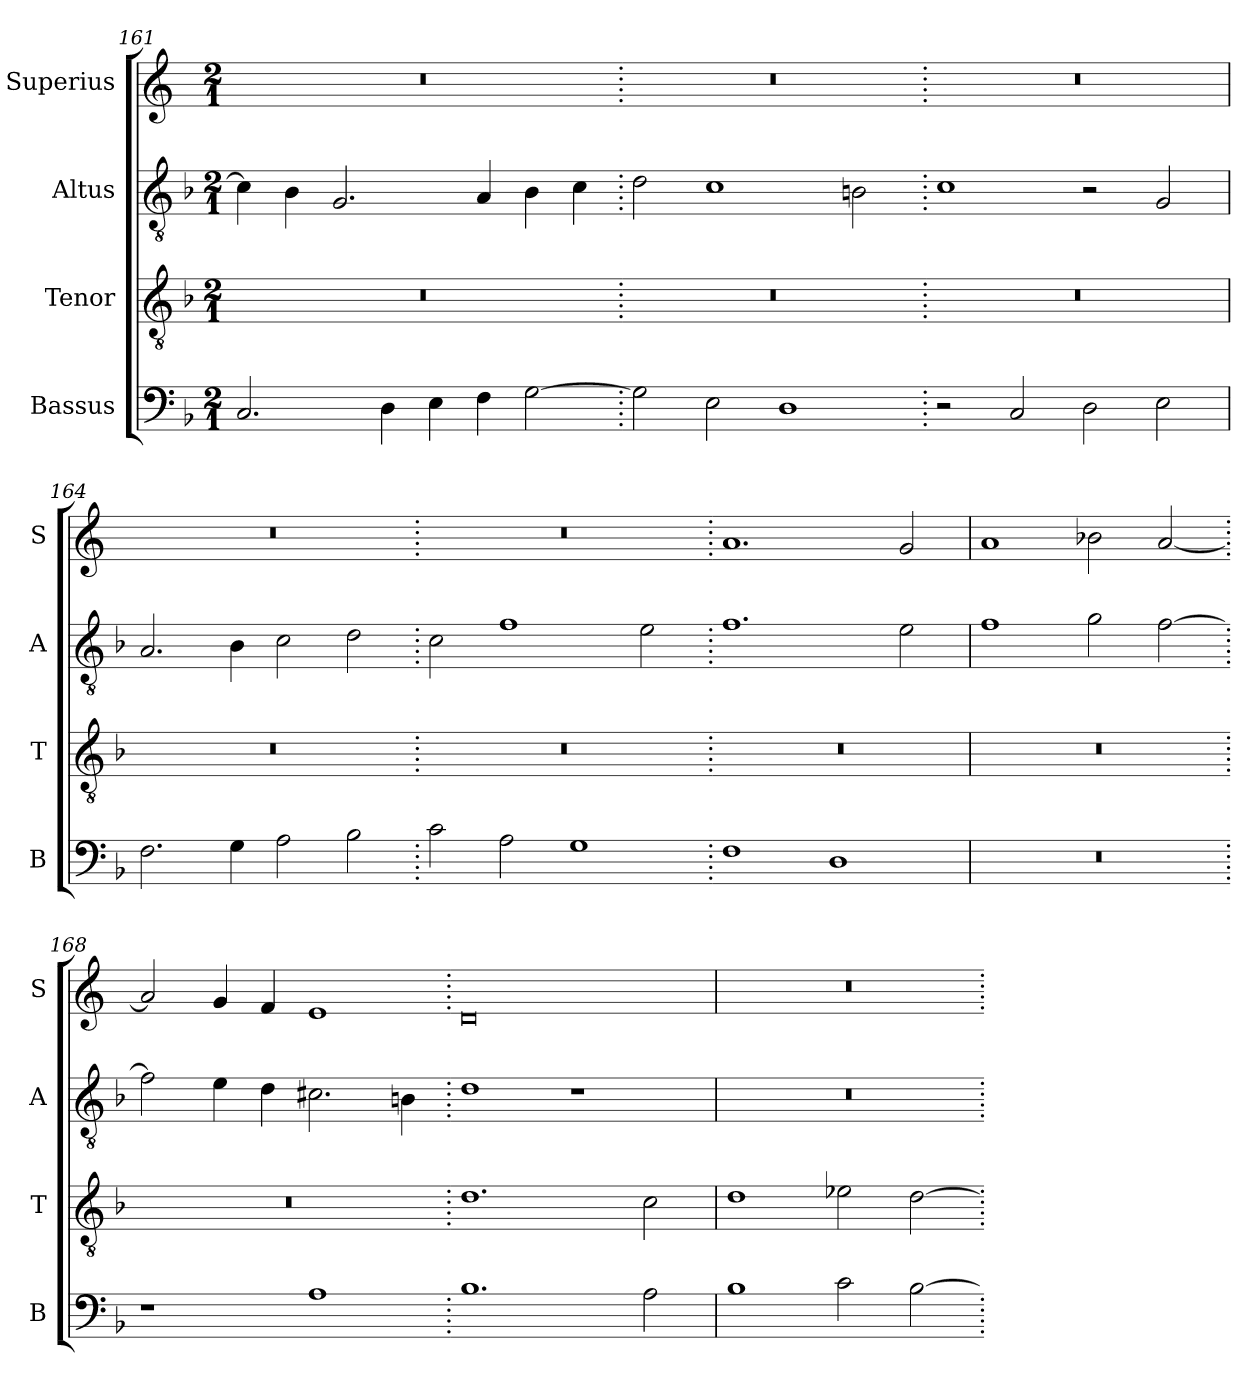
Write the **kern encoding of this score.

**kern	**kern	**kern	**kern
*part4	*part3	*part2	*part1
*staff4	*staff3	*staff2	*staff1
*I"Bassus	*I"Tenor	*I"Altus	*I"Superius
*I'B	*I'T	*I'A	*I'S
*clefF4	*clefGv2	*clefGv2	*clefG2
*k[b-]	*k[b-]	*k[b-]	*k[]
*M2/1	*M2/1	*M2/1	*M2/1
=161	=161	=161	=161
2.C/	0r	4c\]	0r
.	.	4B-\	.
.	.	2.G/	.
4D\	.	.	.
4E\	.	.	.
4F\	.	4A/	.
[2G\	.	4B-\	.
.	.	4c\	.
=162.	=162.	=162.	=162.
2G\]	0r	2d\	0r
2E\	.	1c	.
1D	.	.	.
.	.	2Bn\	.
=163.	=163.	=163.	=163.
2r	0r	1c	0r
2C/	.	.	.
2D\	.	2r	.
2E\	.	2G/	.
=164	=164	=164	=164
2.F\	0r	2.A/	0r
4G\	.	4B-\	.
2A\	.	2c\	.
2B-\	.	2d\	.
=165.	=165.	=165.	=165.
2c\	0r	2c\	0r
2A\	.	1f	.
1G	.	.	.
.	.	2e\	.
=166.	=166.	=166.	=166.
1F	0r	1.f	1.a
1D	.	.	.
.	.	2e\	2g/
=167	=167	=167	=167
0r	0r	1f	1a
.	.	2g\	2b-X\
.	.	[2f\	[2a/
=168.	=168.	=168.	=168.
1r	0r	2f\]	2a/]
.	.	4e\	4g/
.	.	4d\	4f/
1A	.	2.c#X\	1e
.	.	4Bn\	.
=169.	=169.	=169.	=169.
1.B-	1.d	1d	0d
.	.	1r	.
2A\	2c\	.	.
=170	=170	=170	=170
1B-	1d	0r	0r
2c\	2e-X\	.	.
[2B-\	[2d\	.	.
=.	=.	=.	=.
*-	*-	*-	*-
